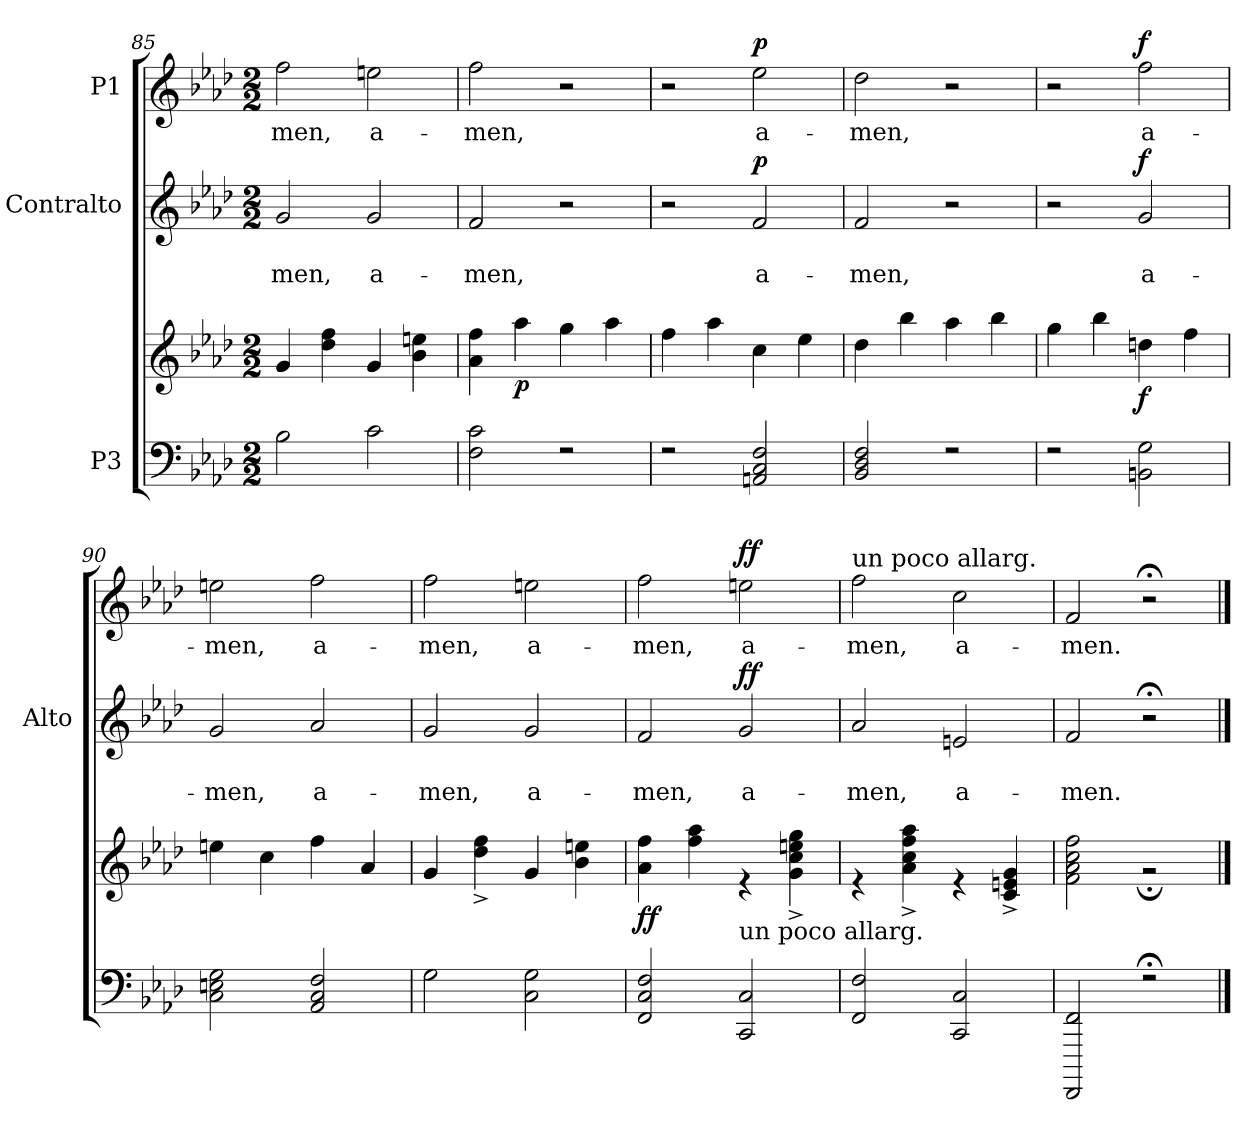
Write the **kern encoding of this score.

**kern	**kern	**dynam	**kern	**text	**text	**dynam	**kern	**text	**dynam
*part3	*part3	*part3	*part2	*part2	*part2	*part2	*part1	*part1	*part1
*staff4	*staff3	*staff3/4	*staff2	*staff2	*staff2	*staff2	*staff1	*staff1	*staff1
*I"P3	*	*	*I"Contralto	*	*	*	*I"P1	*	*
*	*	*	*I'Alto	*	*	*	*	*	*
*clefF4	*clefG2	*	*clefG2	*	*	*	*clefG2	*	*
*k[b-e-a-d-]	*k[b-e-a-d-]	*	*k[b-e-a-d-]	*	*	*	*k[b-e-a-d-]	*	*
*A-:	*A-:	*	*A-:	*	*	*	*A-:	*	*
*M2/2	*M2/2	*	*M2/2	*	*	*	*M2/2	*	*
=85	=85	=85	=85	=85	=85	=85	=85	=85	=85
*^	*^	*	*	*	*	*	*	*	*
!	!	!	!	!	!	!	!LO:LY:b	!	!	!LO:LY:b	!
2B-\	1ryy	1ryy	4g/	.	2g/	.	-men,	.	2ff\	-men,	.
.	.	.	4dd-\ 4ff\	.	.	.	.	.	.	.	.
!	!	!	!	!	!	!	!LO:LY:b	!	!	!LO:LY:b	!
2c\	.	.	4g/	.	2g/	.	a-	.	2een\	a-	.
.	.	.	4b-\ 4een\	.	.	.	.	.	.	.	.
=86	=86	=86	=86	=86	=86	=86	=86	=86	=86	=86	=86
!	!	!	!	!	!	!	!LO:LY:b	!	!	!LO:LY:b	!
2F\ 2c\	1ryy	1ryy	4a-\ 4ff\	.	2f/	.	-men,	.	2ff\	-men,	.
!	!	!	!	!LO:DY:b	!	!	!	!	!	!	!
.	.	.	4aa-\	p	.	.	.	.	.	.	.
2r	.	.	4gg\	.	2r	.	.	.	2r	.	.
.	.	.	4aa-\	.	.	.	.	.	.	.	.
!!LO:LB:g=z
=87	=87	=87	=87	=87	=87	=87	=87	=87	=87	=87	=87
2r	1ryy	1ryy	4ff\	.	2r	.	.	.	2r	.	.
.	.	.	4aa-\	.	.	.	.	.	.	.	.
!	!	!	!	!	!	!	!LO:LY:b	!LO:DY:a	!	!LO:LY:b	!LO:DY:a
2AAn/ 2C/ 2F/	.	.	4cc\	.	2f/	.	a-	p	2ee-\	a-	p
.	.	.	4ee-\	.	.	.	.	.	.	.	.
=88	=88	=88	=88	=88	=88	=88	=88	=88	=88	=88	=88
!	!	!	!	!	!	!	!LO:LY:b	!	!	!LO:LY:b	!
2BB-/ 2D-/ 2F/	1ryy	1ryy	4dd-\	.	2f/	.	-men,	.	2dd-\	-men,	.
.	.	.	4bb-\	.	.	.	.	.	.	.	.
2r	.	.	4aa-\	.	2r	.	.	.	2r	.	.
.	.	.	4bb-\	.	.	.	.	.	.	.	.
=89	=89	=89	=89	=89	=89	=89	=89	=89	=89	=89	=89
2r	1ryy	1ryy	4gg\	.	2r	.	.	.	2r	.	.
.	.	.	4bb-\	.	.	.	.	.	.	.	.
!	!	!	!	!LO:DY:b	!	!	!LO:LY:b	!LO:DY:a	!	!LO:LY:b	!LO:DY:a
2BBn\ 2G\	.	.	4ddn\	f	2g/	.	a-	f	2ff\	a-	f
.	.	.	4ff\	.	.	.	.	.	.	.	.
=90	=90	=90	=90	=90	=90	=90	=90	=90	=90	=90	=90
!	!	!	!	!	!	!	!LO:LY:b	!	!	!LO:LY:b	!
2C\ 2En\ 2G\	1ryy	1ryy	4een\	.	2g/	.	-men,	.	2een\	-men,	.
.	.	.	4cc\	.	.	.	.	.	.	.	.
!	!	!	!	!	!	!	!LO:LY:b	!	!	!LO:LY:b	!
2AA-/ 2C/ 2F/	.	.	4ff\	.	2a-/	.	a-	.	2ff\	a-	.
.	.	.	4a-/	.	.	.	.	.	.	.	.
=91	=91	=91	=91	=91	=91	=91	=91	=91	=91	=91	=91
!	!	!	!	!	!	!	!LO:LY:b	!	!	!LO:LY:b	!
2G\	1ryy	1ryy	4g/	.	2g/	.	-men,	.	2ff\	-men,	.
.	.	.	4dd-\^> 4ff\^>	.	.	.	.	.	.	.	.
!	!	!	!	!	!	!	!LO:LY:b	!	!	!LO:LY:b	!
2C\ 2G\	.	.	4g/	.	2g/	.	a-	.	2een\	a-	.
.	.	.	4b-\ 4een\	.	.	.	.	.	.	.	.
=92	=92	=92	=92	=92	=92	=92	=92	=92	=92	=92	=92
!	!	!	!	!LO:DY:b	!	!	!LO:LY:b	!	!	!LO:LY:b	!
2FF/ 2C/ 2F/	1ryy	1ryy	4a-\ 4ff\	ff	2f/	.	-men,	.	2ff\	-men,	.
.	.	.	4ff\ 4aa-\	.	.	.	.	.	.	.	.
!	!	!	!LO:TX:b:t=un poco allarg.	!	!	!	!	!	!	!	!
!	!	!	!	!	!	!	!LO:LY:b	!LO:DY:a	!	!LO:LY:b	!LO:DY:a
2CC/ 2C/	.	.	4r	.	2g/	.	a-	ff	2een\	a-	ff
.	.	.	4g\^> 4cc\^> 4een\^> 4gg\^>	.	.	.	.	.	.	.	.
=93	=93	=93	=93	=93	=93	=93	=93	=93	=93	=93	=93
*	*	*MM152	*	*	*MM152	*	*	*	*MM152	*	*
!	!	!	!	!	!	!	!	!	!LO:TX:a:t=un poco allarg.	!	!
!	!	!	!	!	!	!	!LO:LY:b	!	!	!LO:LY:b	!
2FF/ 2F/	1ryy	1ryy	4r	.	2a-/	.	-men,	.	2ff\	-men,	.
.	.	.	4a-\^> 4cc\^> 4ff\^> 4aa-\^>	.	.	.	.	.	.	.	.
!	!	!	!	!	!	!	!LO:LY:b	!	!	!LO:LY:b	!
2CC/ 2C/	.	.	4r	.	2en/	.	a-	.	2cc\	a-	.
.	.	.	4c/^< 4en/^< 4g/^<	.	.	.	.	.	.	.	.
=94	=94	=94	=94	=94	=94	=94	=94	=94	=94	=94	=94
!	!	!	!	!	!	!	!LO:LY:b	!	!	!LO:LY:b	!
2FFFF/ 2FF/	1ryy	1ryy	2f\ 2a-\ 2cc\ 2ff\	.	2f/	.	-men.	.	2f/	-men.	.
2r;<	.	.	2r;<	.	2r;<	.	.	.	2r;<	.	.
*v	*v	*	*	*	*	*	*	*	*	*	*
*	*v	*v	*	*	*	*	*	*	*	*
==	==	==	==	==	==	==	==	==	==
*-	*-	*-	*-	*-	*-	*-	*-	*-	*-
